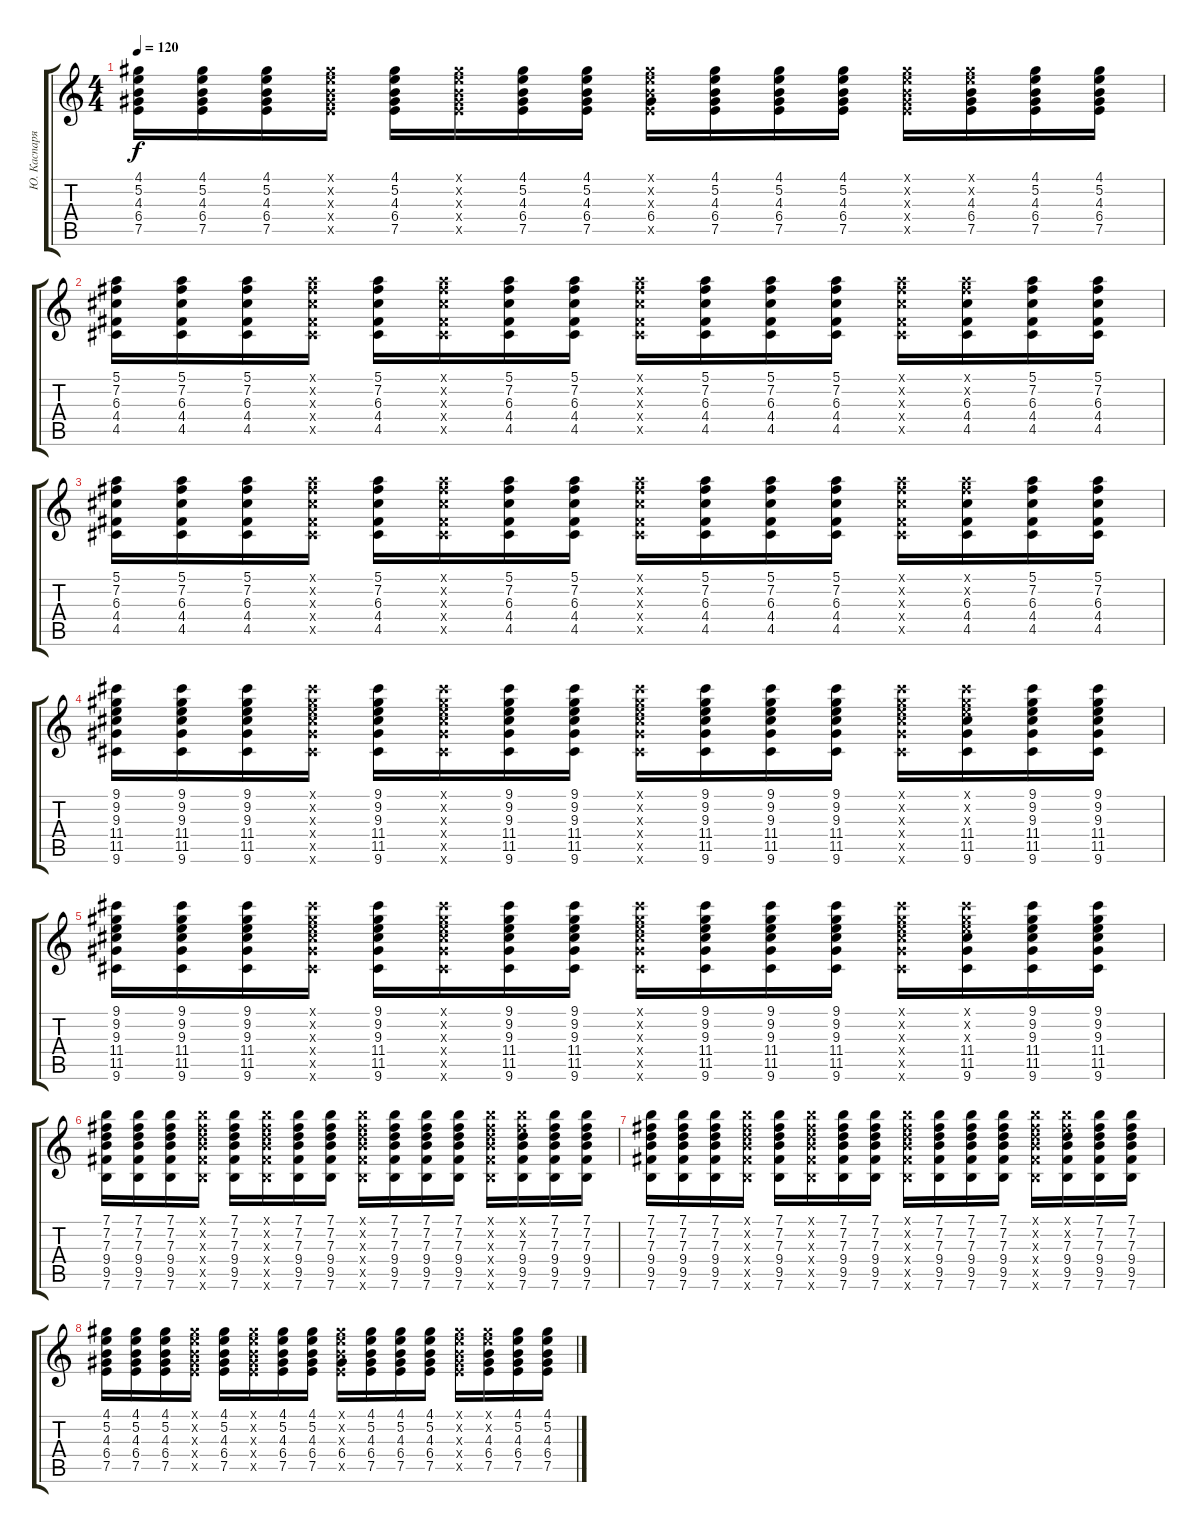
\track ("Ю. Каспарян" "Ю. Каспаря") {instrument electricguitarclean}
\staff {score tabs}
\tuning (E4 B3 G3 D3 A2 E2) {hide}
\ts (4 4)
\tempo 120
\clef g2
\ks c
(4.1 5.2 4.3 6.4 7.5).16{dy f} (4.1 5.2 4.3 6.4 7.5).16 (4.1 5.2 4.3 6.4 7.5).16 (4.1{x} 5.2{x} 4.3{x} 6.4{x} 7.5{x}).16 (4.1 5.2 4.3 6.4 7.5).16 (4.1{x} 5.2{x} 4.3{x} 6.4{x} 7.5{x}).16 (4.1 5.2 4.3 6.4 7.5).16 (4.1 5.2 4.3 6.4 7.5).16 (4.1{x} 5.2{x} 4.3{x} 6.4 7.5{x}).16 (4.1 5.2 4.3 6.4 7.5).16 (4.1 5.2 4.3 6.4 7.5).16 (4.1 5.2 4.3 6.4 7.5).16 (4.1{x} 5.2{x} 4.3{x} 6.4{x} 7.5{x}).16 (4.1{x} 5.2{x} 4.3 6.4 7.5).16 (4.1 5.2 4.3 6.4 7.5).16 (4.1 5.2 4.3 6.4 7.5).16 |
(5.1 7.2 6.3 4.4 4.5).16 (5.1 7.2 6.3 4.4 4.5).16 (5.1 7.2 6.3 4.4 4.5).16 (5.1{x} 7.2{x} 6.3{x} 4.4{x} 4.5{x}).16 (5.1 7.2 6.3 4.4 4.5).16 (5.1{x} 7.2{x} 6.3{x} 4.4{x} 4.5{x}).16 (5.1 7.2 6.3 4.4 4.5).16 (5.1 7.2 6.3 4.4 4.5).16 (5.1{x} 7.2{x} 6.3{x} 4.4{x} 4.5{x}).16 (5.1 7.2 6.3 4.4 4.5).16 (5.1 7.2 6.3 4.4 4.5).16 (5.1 7.2 6.3 4.4 4.5).16 (5.1{x} 7.2{x} 6.3{x} 4.4{x} 4.5{x}).16 (5.1{x} 7.2{x} 6.3 4.4 4.5).16 (5.1 7.2 6.3 4.4 4.5).16 (5.1 7.2 6.3 4.4 4.5).16 |
(5.1 7.2 6.3 4.4 4.5).16 (5.1 7.2 6.3 4.4 4.5).16 (5.1 7.2 6.3 4.4 4.5).16 (5.1{x} 7.2{x} 6.3{x} 4.4{x} 4.5{x}).16 (5.1 7.2 6.3 4.4 4.5).16 (5.1{x} 7.2{x} 6.3{x} 4.4{x} 4.5{x}).16 (5.1 7.2 6.3 4.4 4.5).16 (5.1 7.2 6.3 4.4 4.5).16 (5.1{x} 7.2{x} 6.3{x} 4.4{x} 4.5{x}).16 (5.1 7.2 6.3 4.4 4.5).16 (5.1 7.2 6.3 4.4 4.5).16 (5.1 7.2 6.3 4.4 4.5).16 (5.1{x} 7.2{x} 6.3{x} 4.4{x} 4.5{x}).16 (5.1{x} 7.2{x} 6.3 4.4 4.5).16 (5.1 7.2 6.3 4.4 4.5).16 (5.1 7.2 6.3 4.4 4.5).16 |
(9.1 9.2 9.3 11.4 11.5 9.6).16 (9.1 9.2 9.3 11.4 11.5 9.6).16 (9.1 9.2 9.3 11.4 11.5 9.6).16 (9.1{x} 9.2{x} 9.3{x} 11.4{x} 11.5{x} 9.6{x}).16 (9.1 9.2 9.3 11.4 11.5 9.6).16 (9.1{x} 9.2{x} 9.3{x} 11.4{x} 11.5{x} 9.6{x}).16 (9.1 9.2 9.3 11.4 11.5 9.6).16 (9.1 9.2 9.3 11.4 11.5 9.6).16 (9.1{x} 9.2{x} 9.3{x} 11.4{x} 11.5{x} 9.6{x}).16 (9.1 9.2 9.3 11.4 11.5 9.6).16 (9.1 9.2 9.3 11.4 11.5 9.6).16 (9.1 9.2 9.3 11.4 11.5 9.6).16 (9.1{x} 9.2{x} 9.3{x} 11.4{x} 11.5{x} 9.6{x}).16 (9.1{x} 9.2{x} 9.3{x} 11.4 11.5 9.6).16 (9.1 9.2 9.3 11.4 11.5 9.6).16 (9.1 9.2 9.3 11.4 11.5 9.6).16 |
(9.1 9.2 9.3 11.4 11.5 9.6).16 (9.1 9.2 9.3 11.4 11.5 9.6).16 (9.1 9.2 9.3 11.4 11.5 9.6).16 (9.1{x} 9.2{x} 9.3{x} 11.4{x} 11.5{x} 9.6{x}).16 (9.1 9.2 9.3 11.4 11.5 9.6).16 (9.1{x} 9.2{x} 9.3{x} 11.4{x} 11.5{x} 9.6{x}).16 (9.1 9.2 9.3 11.4 11.5 9.6).16 (9.1 9.2 9.3 11.4 11.5 9.6).16 (9.1{x} 9.2{x} 9.3{x} 11.4{x} 11.5{x} 9.6{x}).16 (9.1 9.2 9.3 11.4 11.5 9.6).16 (9.1 9.2 9.3 11.4 11.5 9.6).16 (9.1 9.2 9.3 11.4 11.5 9.6).16 (9.1{x} 9.2{x} 9.3{x} 11.4{x} 11.5{x} 9.6{x}).16 (9.1{x} 9.2{x} 9.3{x} 11.4 11.5 9.6).16 (9.1 9.2 9.3 11.4 11.5 9.6).16 (9.1 9.2 9.3 11.4 11.5 9.6).16 |
(7.1 7.2 7.3 9.4 9.5 7.6).16 (7.1 7.2 7.3 9.4 9.5 7.6).16 (7.1 7.2 7.3 9.4 9.5 7.6).16 (7.1{x} 7.2{x} 7.3{x} 9.4{x} 9.5{x} 7.6{x}).16 (7.1 7.2 7.3 9.4 9.5 7.6).16 (7.1{x} 7.2{x} 7.3{x} 9.4{x} 9.5{x} 7.6{x}).16 (7.1 7.2 7.3 9.4 9.5 7.6).16 (7.1 7.2 7.3 9.4 9.5 7.6).16 (7.1{x} 7.2{x} 7.3{x} 9.4{x} 9.5{x} 7.6{x}).16 (7.1 7.2 7.3 9.4 9.5 7.6).16 (7.1 7.2 7.3 9.4 9.5 7.6).16 (7.1 7.2 7.3 9.4 9.5 7.6).16 (7.1{x} 7.2{x} 7.3{x} 9.4{x} 9.5{x} 7.6{x}).16 (7.1{x} 7.2{x} 7.3 9.4 9.5 7.6).16 (7.1 7.2 7.3 9.4 9.5 7.6).16 (7.1 7.2 7.3 9.4 9.5 7.6).16 |
(7.1 7.2 7.3 9.4 9.5 7.6).16 (7.1 7.2 7.3 9.4 9.5 7.6).16 (7.1 7.2 7.3 9.4 9.5 7.6).16 (7.1{x} 7.2{x} 7.3{x} 9.4{x} 9.5{x} 7.6{x}).16 (7.1 7.2 7.3 9.4 9.5 7.6).16 (7.1{x} 7.2{x} 7.3{x} 9.4{x} 9.5{x} 7.6{x}).16 (7.1 7.2 7.3 9.4 9.5 7.6).16 (7.1 7.2 7.3 9.4 9.5 7.6).16 (7.1{x} 7.2{x} 7.3{x} 9.4{x} 9.5{x} 7.6{x}).16 (7.1 7.2 7.3 9.4 9.5 7.6).16 (7.1 7.2 7.3 9.4 9.5 7.6).16 (7.1 7.2 7.3 9.4 9.5 7.6).16 (7.1{x} 7.2{x} 7.3{x} 9.4{x} 9.5{x} 7.6{x}).16 (7.1{x} 7.2{x} 7.3 9.4 9.5 7.6).16 (7.1 7.2 7.3 9.4 9.5 7.6).16 (7.1 7.2 7.3 9.4 9.5 7.6).16 |
(4.1 5.2 4.3 6.4 7.5).16 (4.1 5.2 4.3 6.4 7.5).16 (4.1 5.2 4.3 6.4 7.5).16 (4.1{x} 5.2{x} 4.3{x} 6.4{x} 7.5{x}).16 (4.1 5.2 4.3 6.4 7.5).16 (4.1{x} 5.2{x} 4.3{x} 6.4{x} 7.5{x}).16 (4.1 5.2 4.3 6.4 7.5).16 (4.1 5.2 4.3 6.4 7.5).16 (4.1{x} 5.2{x} 4.3{x} 6.4 7.5{x}).16 (4.1 5.2 4.3 6.4 7.5).16 (4.1 5.2 4.3 6.4 7.5).16 (4.1 5.2 4.3 6.4 7.5).16 (4.1{x} 5.2{x} 4.3{x} 6.4{x} 7.5{x}).16 (4.1{x} 5.2{x} 4.3 6.4 7.5).16 (4.1 5.2 4.3 6.4 7.5).16 (4.1 5.2 4.3 6.4 7.5).16
